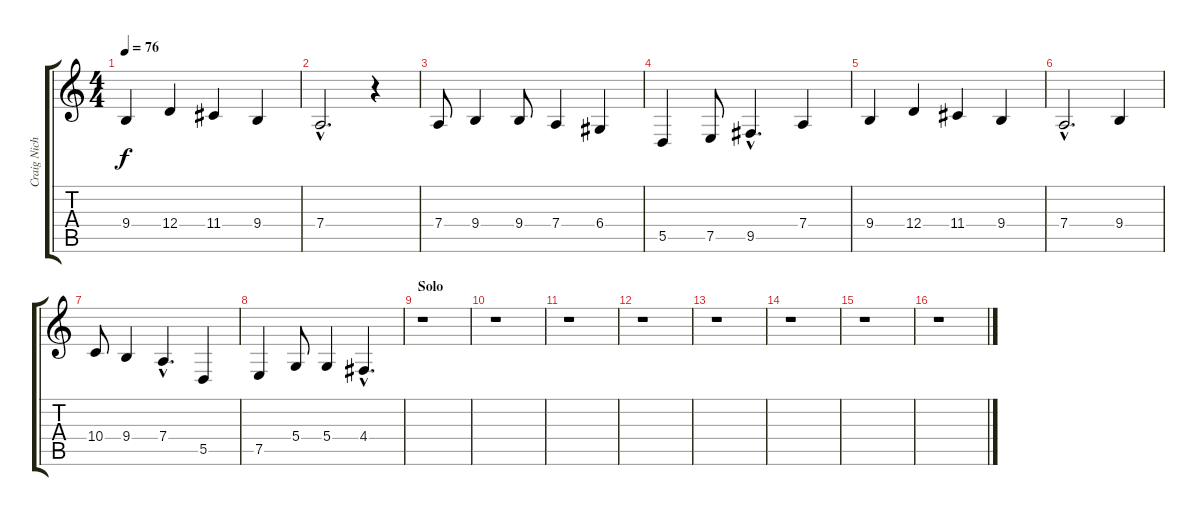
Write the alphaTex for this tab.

\track ("Craig Nicholls Voice" "Craig Nich") {instrument clarinet}
\staff {score tabs}
\tuning (E4 B3 G3 D3 A2 E2) {hide}
\ts (4 4)
\tempo 76
\clef g2
\ks c
9.4.4{dy f} 12.4.4 11.4.4 9.4.4 |
7.4{hac}.2{d} r.4 |
7.4.8 9.4.4 9.4.8 7.4.4 6.4.4 |
5.5.4 7.5.8 9.5{hac}.4{d} 7.4.4 |
9.4.4 12.4.4 11.4.4 9.4.4 |
7.4{hac}.2{d} 9.4.4 |
10.4.8 9.4.4 7.4{hac}.4{d} 5.5.4 |
7.5.4 5.4.8 5.4.4 4.4{hac}.4{d} |
\section ("" "Solo")
r.1 |
r.1 |
r.1 |
r.1 |
r.1 |
r.1 |
r.1 |
r.1
